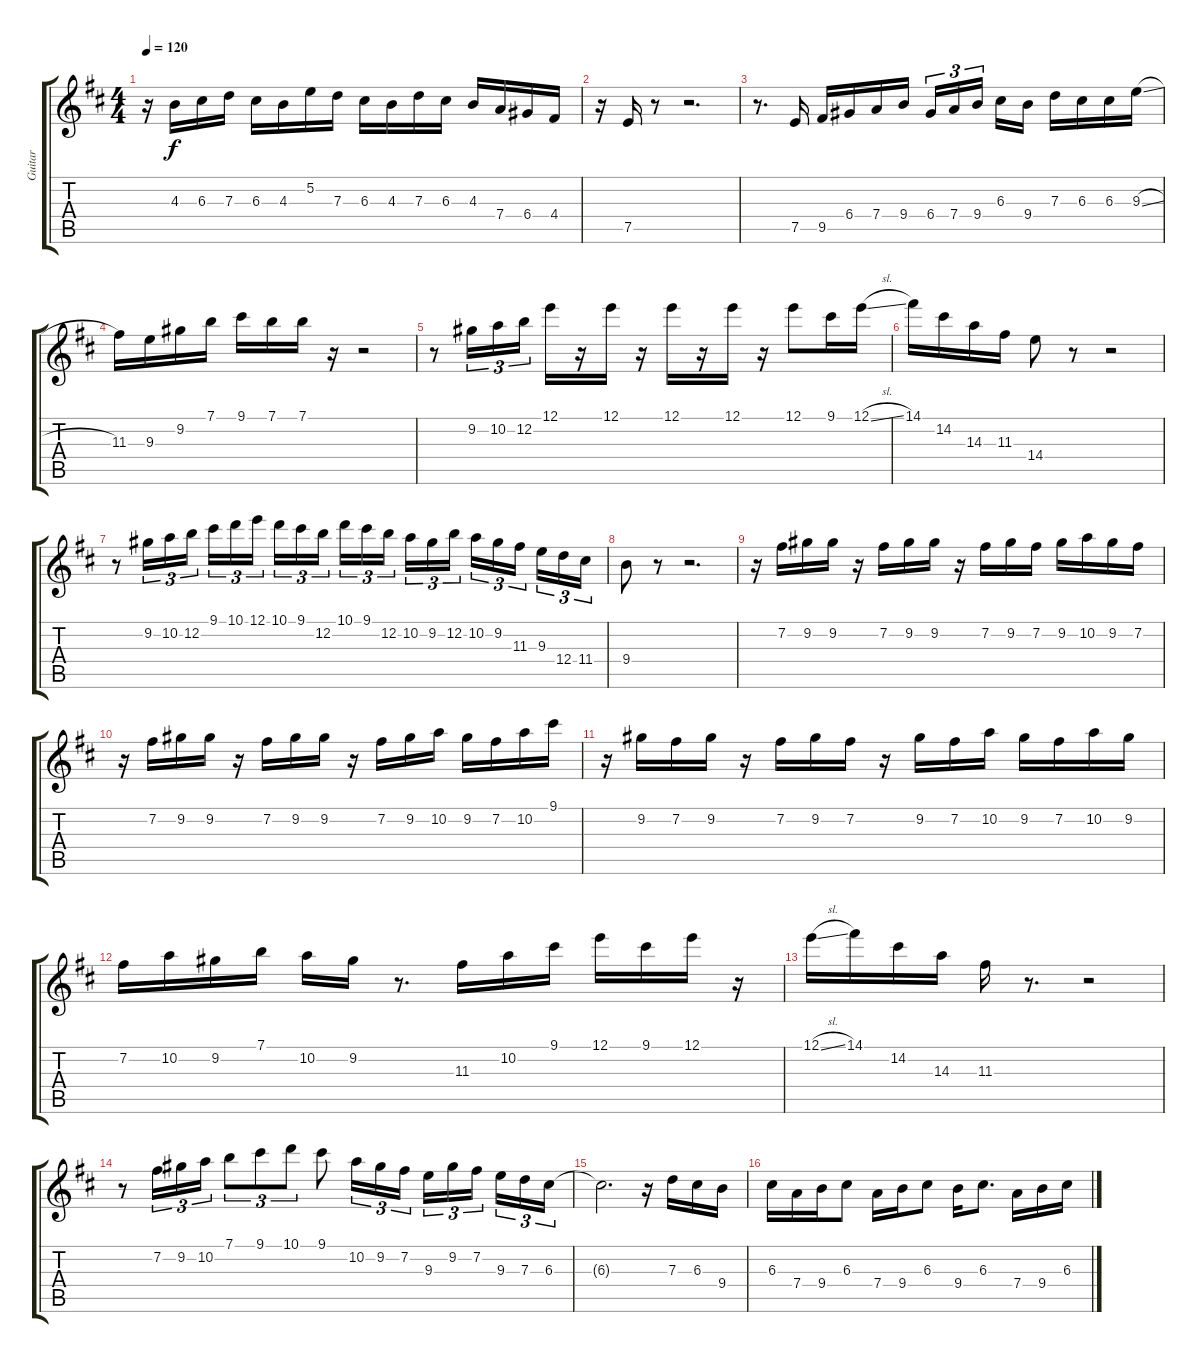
\track ("Guitar" "Guitar") {instrument overdrivenguitar}
\staff {score tabs}
\tuning (E4 B3 G3 D3 A2 E2) {hide}
\ts (4 4)
\tempo 120
\clef g2
\ks d
r.16{dy f} 4.3.16 6.3.16 7.3.16 6.3.16 4.3.16 5.2.16 7.3.16 6.3.16 4.3.16 7.3.16 6.3.16 4.3.16 7.4.16 6.4.16 4.4.16 |
r.16 7.5.16 r.8 r.2{d} |
r.8{d} 7.5.16 9.5.16 6.4.16 7.4.16 9.4.16 6.4.16{tu (3 2)} 7.4.16{tu (3 2)} 9.4.16{tu (3 2) beam splitsecondary} 6.3.16 9.4.16 7.3.16 6.3.16 6.3.16 9.3{sl}.16 |
11.3.16 9.3.16 9.2.16 7.1.16 9.1.16 7.1.16 7.1.16 r.16 r.2 |
r.8 9.2.16{tu (3 2)} 10.2.16{tu (3 2)} 12.2.16{tu (3 2)} 12.1.16 r.16 12.1.16 r.16 12.1.16 r.16 12.1.16 r.16 12.1.8 9.1.16 12.1{sl}.16 |
14.1.16 14.2.16 14.3.16 11.3.16 14.4.8 r.8 r.2 |
r.8 9.2.16{tu (3 2)} 10.2.16{tu (3 2)} 12.2.16{tu (3 2)} 9.1.16{tu (3 2)} 10.1.16{tu (3 2)} 12.1.16{tu (3 2) beam splitsecondary} 10.1.16{tu (3 2)} 9.1.16{tu (3 2)} 12.2.16{tu (3 2)} 10.1.16{tu (3 2)} 9.1.16{tu (3 2)} 12.2.16{tu (3 2) beam splitsecondary} 10.2.16{tu (3 2)} 9.2.16{tu (3 2)} 12.2.16{tu (3 2)} 10.2.16{tu (3 2)} 9.2.16{tu (3 2)} 11.3.16{tu (3 2) beam splitsecondary} 9.3.16{tu (3 2)} 12.4.16{tu (3 2)} 11.4.16{tu (3 2)} |
9.4.8 r.8 r.2{d} |
r.16 7.2.16 9.2.16 9.2.16 r.16 7.2.16 9.2.16 9.2.16 r.16 7.2.16 9.2.16 7.2.16 9.2.16 10.2.16 9.2.16 7.2.16 |
r.16 7.2.16 9.2.16 9.2.16 r.16 7.2.16 9.2.16 9.2.16 r.16 7.2.16 9.2.16 10.2.16 9.2.16 7.2.16 10.2.16 9.1.16 |
r.16 9.2.16 7.2.16 9.2.16 r.16 7.2.16 9.2.16 7.2.16 r.16 9.2.16 7.2.16 10.2.16 9.2.16 7.2.16 10.2.16 9.2.16 |
7.2.16 10.2.16 9.2.16 7.1.16 10.2.16 9.2.16 r.8{d} 11.3.16 10.2.16 9.1.16 12.1.16 9.1.16 12.1.16 r.16 |
12.1{sl}.16 14.1.16 14.2.16 14.3.16 11.3.16 r.8{d} r.2 |
r.8 7.2.16{tu (3 2)} 9.2.16{tu (3 2)} 10.2.16{tu (3 2)} 7.1.8{tu (3 2)} 9.1.8{tu (3 2)} 10.1.8{tu (3 2)} 9.1.8 10.2.16{tu (3 2)} 9.2.16{tu (3 2)} 7.2.16{tu (3 2)} 9.3.16{tu (3 2)} 9.2.16{tu (3 2)} 7.2.16{tu (3 2) beam splitsecondary} 9.3.16{tu (3 2)} 7.3.16{tu (3 2)} 6.3.16{tu (3 2)} |
6.3{t}.2{d} r.16 7.3.16 6.3.16 9.4.16 |
6.3.16 7.4.16 9.4.16 6.3.8 7.4.16 9.4.16 6.3.8 9.4.16 6.3.8{d} 7.4.16 9.4.16 6.3.16
